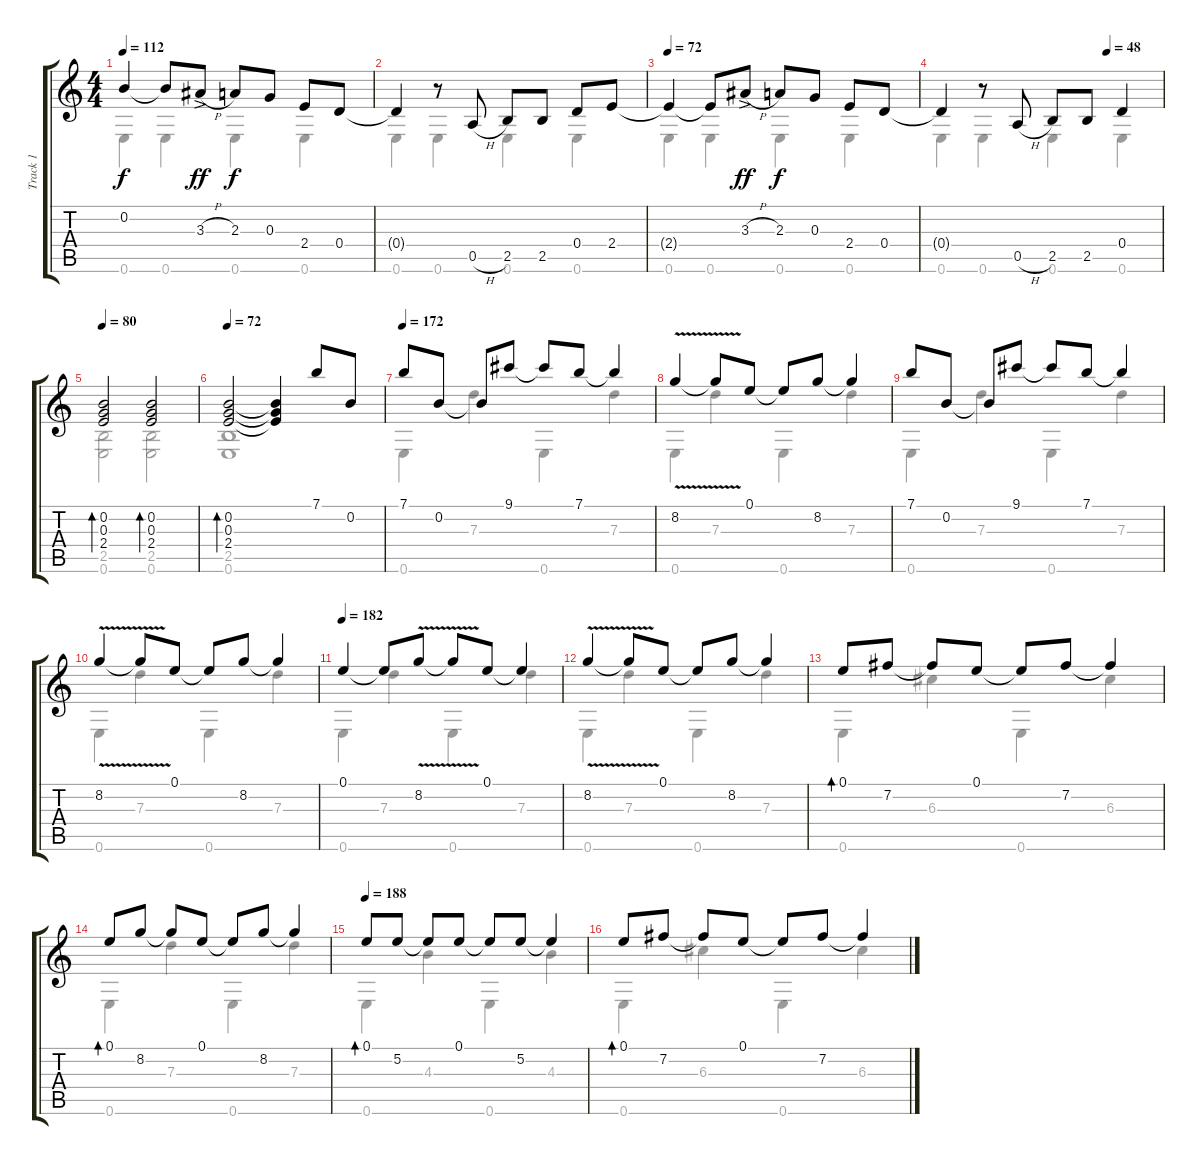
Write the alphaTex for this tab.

\track ("Track 1" "Track 1") {instrument acousticguitarsteel}
\staff {score tabs}
\tuning (E4 B3 G3 D3 A2 E2) {hide}
\voice
\ts (4 4)
\tempo 112
\clef g2
\ks c
0.2{t}.4{dy f} 0.2{t}.8 3.3{h ac}.8{dy ff} 2.3.8{dy f} 0.3.8 2.4.8 0.4.8 |
0.4{t}.4 r.8 0.5{h}.8 2.5.8 2.5.8 0.4.8 2.4.8 |
\tempo 72
2.4{t}.4 2.4{t}.8 3.3{h ac}.8{dy ff} 2.3.8{dy f} 0.3.8 2.4.8 0.4.8 |
\tempo (48 0.75)
0.4{t}.4 r.8 0.5{h}.8 2.5.8 2.5.8 0.4.4 |
\tempo 80
(0.2 0.3 2.4).2{bd 240} (0.2 0.3 2.4).2{bd 240} |
\tempo 72
(0.2 0.3 2.4).2{bd 240} (0.2{t} 0.3{t} 2.4{t}).4 7.1.8 0.2.8 |
\tempo 172
7.1.8 0.2.8 0.2{t}.8 9.1.8 9.1{t}.8 7.1.8 7.1{t}.4 |
8.2{v}.4 8.2{t}.8 0.1.8 0.1{t}.8 8.2.8 8.2{t}.4 |
7.1.8 0.2.8 0.2{t}.8 9.1.8 9.1{t}.8 7.1.8 7.1{t}.4 |
8.2{v}.4 8.2{t}.8 0.1.8 0.1{t}.8 8.2.8 8.2{t}.4 |
\tempo 182
0.1.4 0.1{t}.8 8.2{v}.8 8.2{t}.8 0.1.8 0.1{t}.4 |
8.2{v}.4 8.2{t}.8 0.1.8 0.1{t}.8 8.2.8 8.2{t}.4 |
0.1.8{bd 120} 7.2.8 7.2{t}.8 0.1.8 0.1{t}.8 7.2.8 7.2{t}.4 |
0.1.8{bd 120} 8.2.8 8.2{t}.8 0.1.8 0.1{t}.8 8.2.8 8.2{t}.4 |
\tempo 188
0.1.8{bd 120} 5.2.8 5.2{t}.8 0.1.8 0.1{t}.8 5.2.8 5.2{t}.4 |
0.1.8{bd 120} 7.2.8 7.2{t}.8 0.1.8 0.1{t}.8 7.2.8 7.2{t}.4
\voice
\clef g2
\ottava regular
\simile none
\ks c
0.6.4{dy f} 0.6.4 0.6.4 0.6.4 |
0.6.4 0.6.4 0.6.4 0.6.4 |
0.6.4 0.6.4 0.6.4 0.6.4 |
0.6.4 0.6.4 0.6.4 0.6.4 |
(2.5 0.6).2 (2.5 0.6).2 |
(2.5 0.6).1 |
0.6.4 7.3.4 0.6.4 7.3.4 |
0.6.4 7.3.4 0.6.4 7.3.4 |
0.6.4 7.3.4 0.6.4 7.3.4 |
0.6.4 7.3.4 0.6.4 7.3.4 |
0.6.4 7.3.4 0.6.4 7.3.4 |
0.6.4 7.3.4 0.6.4 7.3.4 |
0.6.4 6.3.4 0.6.4 6.3.4 |
0.6.4 7.3.4 0.6.4 7.3.4 |
0.6.4 4.3.4 0.6.4 4.3.4 |
0.6.4 6.3.4 0.6.4 6.3.4
